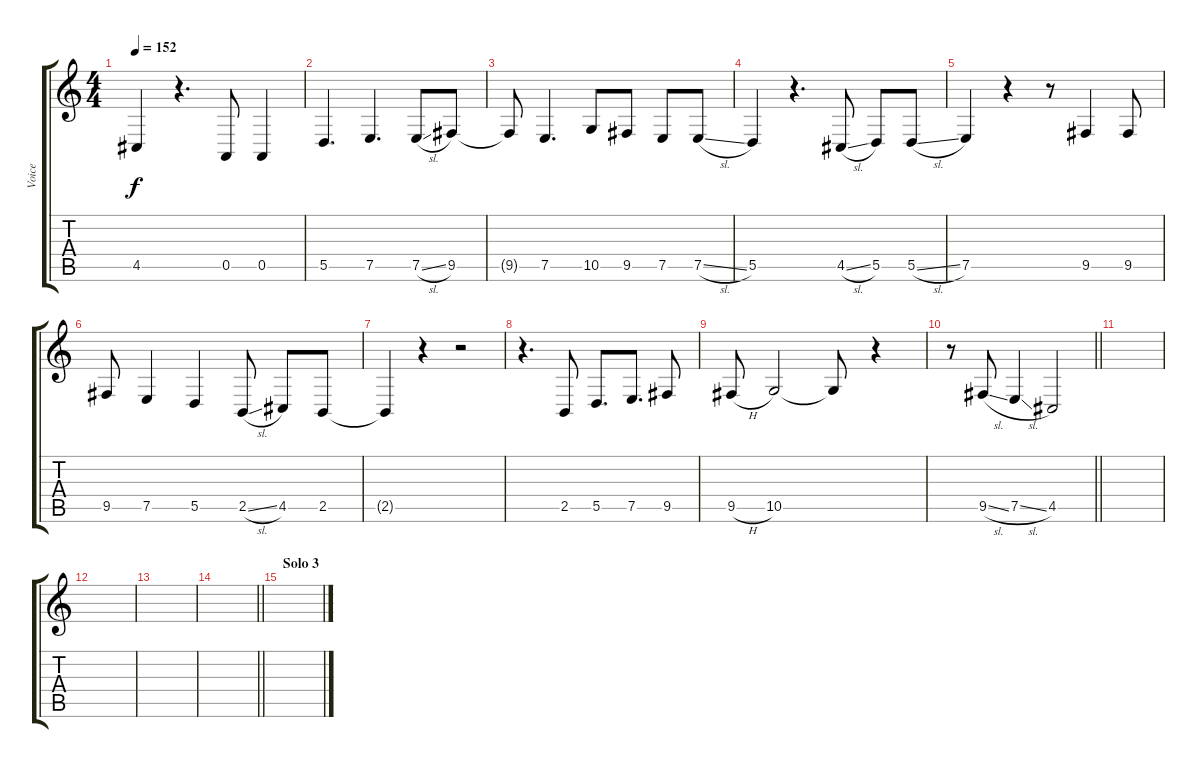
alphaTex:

\track ("Voice" "Voice") {instrument lead6voice}
\staff {score tabs}
\tuning (E4 B3 G3 D3 A2 E2) {hide}
\ts (4 4)
\tempo 152
\clef g2
\ks c
4.5.4{dy f} r.4{d} 0.5.8 0.5.4 |
5.5.4{d} 7.5.4{d} 7.5{sl}.8 9.5.8 |
9.5{t}.8 7.5.4{d} 10.5.8 9.5.8 7.5.8 7.5{sl}.8 |
5.5.4 r.4{d} 4.5{sl}.8 5.5.8 5.5{sl}.8 |
7.5.4 r.4 r.8 9.5.4 9.5.8 |
9.5.8 7.5.4 5.5.4 2.5{sl}.8 4.5.8 2.5.8 |
2.5{t}.4 r.4 r.2 |
r.4{d} 2.5.8 5.5.8{d} 7.5.8{d} 9.5.8 |
9.5{h}.8 10.5.2 10.5{t}.8 r.4 |
\barLineRight lightlight
r.8 9.5{sl}.8 7.5{sl}.4 4.5.2 |
|
|
|
\barLineRight lightlight
|
\section ("" "Solo 3")
